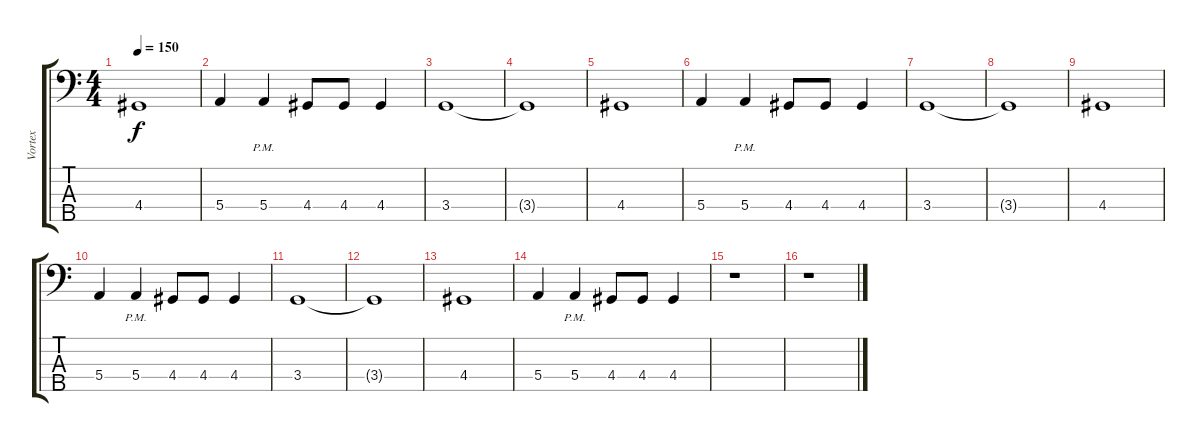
\track ("Vortex" "Vortex") {instrument electricbassfinger}
\staff {score tabs}
\tuning (G2 D2 A1 E1 B0) {hide}
\ts (4 4)
\tempo 150
\clef f4
\ks c
4.4.1{dy f} |
5.4.4 5.4{pm}.4 4.4.8 4.4.8 4.4.4 |
3.4.1 |
3.4{t}.1 |
4.4.1 |
5.4.4 5.4{pm}.4 4.4.8 4.4.8 4.4.4 |
3.4.1 |
3.4{t}.1 |
4.4.1 |
5.4.4 5.4{pm}.4 4.4.8 4.4.8 4.4.4 |
3.4.1 |
3.4{t}.1 |
4.4.1 |
5.4.4 5.4{pm}.4 4.4.8 4.4.8 4.4.4 |
r.1 |
r.1
